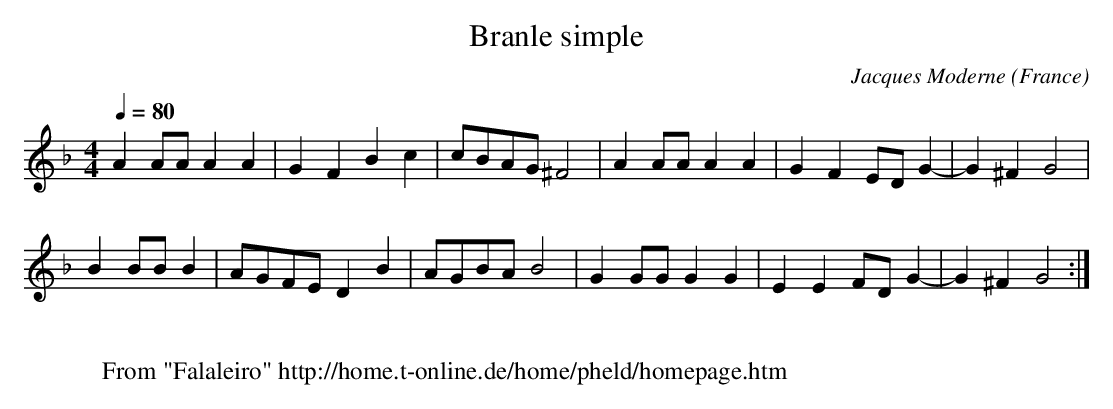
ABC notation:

X:1
T:Branle simple
M:4/4
L:1/4
Q:80
C:Jacques Moderne
O:France
K:F
AA/2A/2AA|GFBc|c/2B/2A/2G/2^F2|AA/2A/2AA|GFE/2D/2G-|G^FG2|
BB/2B/2B|A/2G/2F/2E/2 DB|A/2G/2B/2A/2B2|GG/2G/2GG|EEF/2D/2G-|G^FG2:|
W:
W: From "Falaleiro" http://home.t-online.de/home/pheld/homepage.htm
